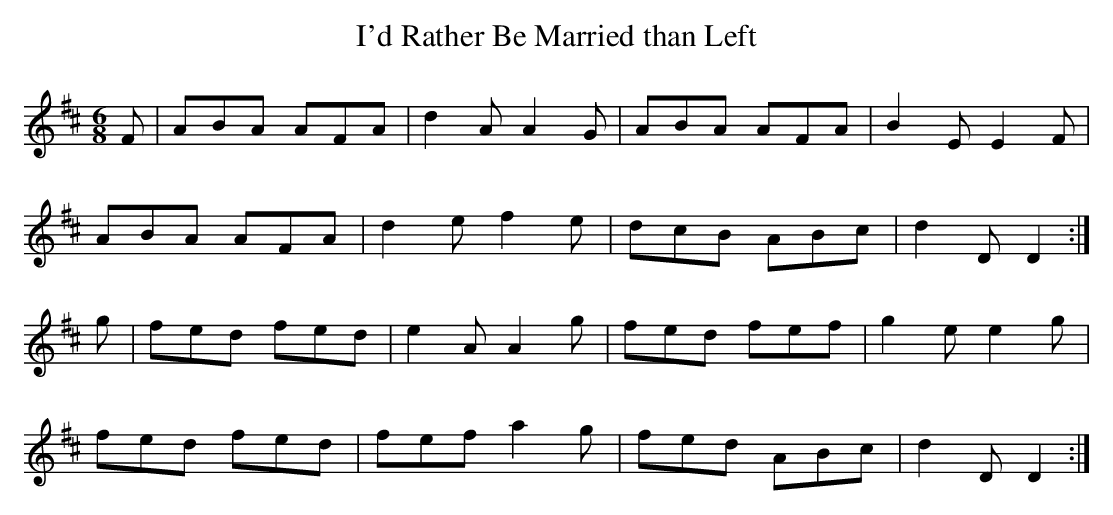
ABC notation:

X:1
T: I'd Rather Be Married than Left
L: 1/8
M: 6/8
K: D
F|ABA AFA|d2A A2G|ABA AFA|B2E E2F|
ABA AFA|d2e f2e|dcB ABc|d2D D2 :|
g|fed fed|e2A A2g|fed fef|g2e e2g|
fed fed|fef a2g|fed ABc|d2D D2 :|
